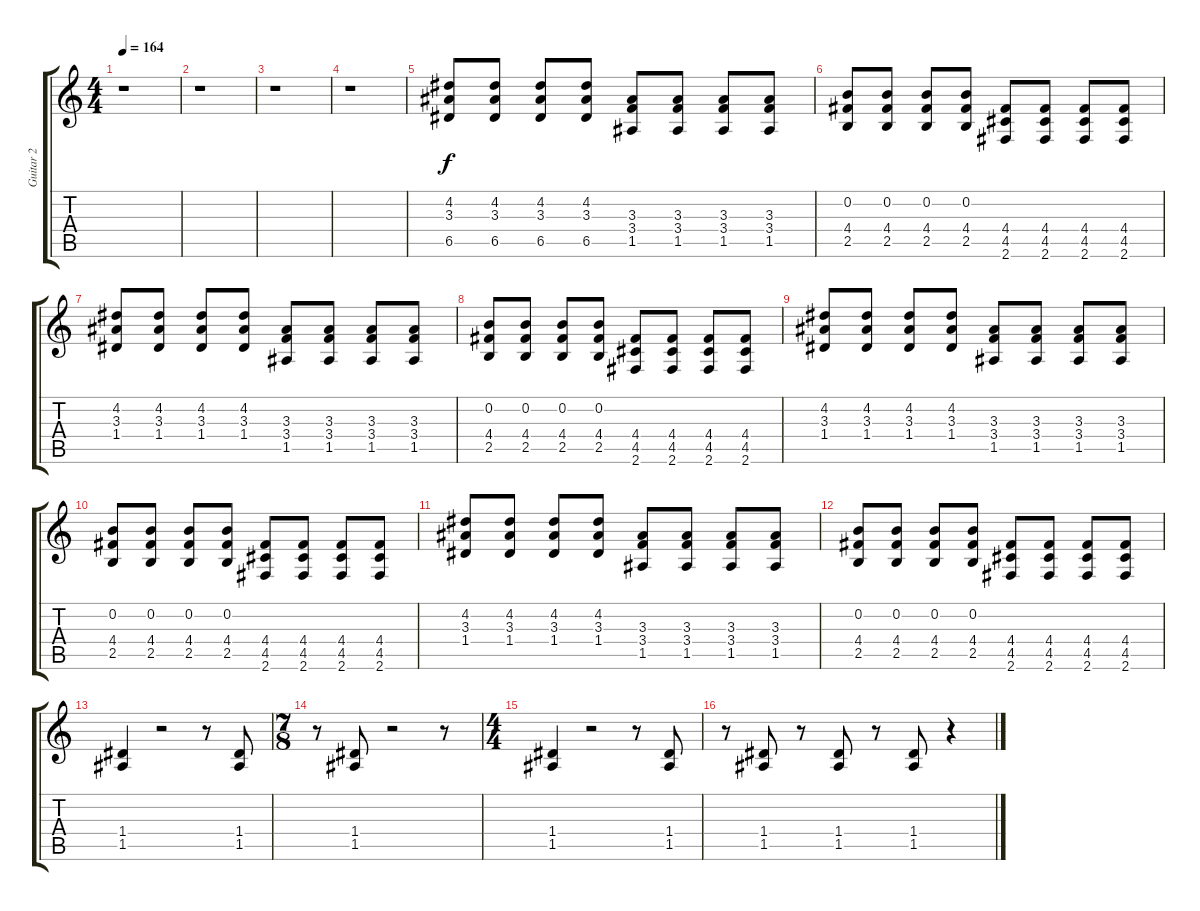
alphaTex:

\track ("Guitar 2" "Guitar 2") {instrument distortionguitar}
\staff {score tabs}
\tuning (E4 B3 G3 D3 A2 E2) {hide}
\ts (4 4)
\tempo 164
\clef g2
\ks c
r.1{dy f instrument distortionguitar} |
r.1 |
r.1 |
r.1 |
(4.2 3.3 6.5).8 (4.2 3.3 6.5).8 (4.2 3.3 6.5).8 (4.2 3.3 6.5).8 (3.3 3.4 1.5).8 (3.3 3.4 1.5).8 (3.3 3.4 1.5).8 (3.3 3.4 1.5).8 |
(0.2 4.4 2.5).8 (0.2 4.4 2.5).8 (0.2 4.4 2.5).8 (0.2 4.4 2.5).8 (4.4 4.5 2.6).8 (4.4 4.5 2.6).8 (4.4 4.5 2.6).8 (4.4 4.5 2.6).8 |
(4.2 3.3 1.4).8 (4.2 3.3 1.4).8 (4.2 3.3 1.4).8 (4.2 3.3 1.4).8 (3.3 3.4 1.5).8 (3.3 3.4 1.5).8 (3.3 3.4 1.5).8 (3.3 3.4 1.5).8 |
(0.2 4.4 2.5).8 (0.2 4.4 2.5).8 (0.2 4.4 2.5).8 (0.2 4.4 2.5).8 (4.4 4.5 2.6).8 (4.4 4.5 2.6).8 (4.4 4.5 2.6).8 (4.4 4.5 2.6).8 |
(4.2 3.3 1.4).8 (4.2 3.3 1.4).8 (4.2 3.3 1.4).8 (4.2 3.3 1.4).8 (3.3 3.4 1.5).8 (3.3 3.4 1.5).8 (3.3 3.4 1.5).8 (3.3 3.4 1.5).8 |
(0.2 4.4 2.5).8 (0.2 4.4 2.5).8 (0.2 4.4 2.5).8 (0.2 4.4 2.5).8 (4.4 4.5 2.6).8 (4.4 4.5 2.6).8 (4.4 4.5 2.6).8 (4.4 4.5 2.6).8 |
(4.2 3.3 1.4).8 (4.2 3.3 1.4).8 (4.2 3.3 1.4).8 (4.2 3.3 1.4).8 (3.3 3.4 1.5).8 (3.3 3.4 1.5).8 (3.3 3.4 1.5).8 (3.3 3.4 1.5).8 |
(0.2 4.4 2.5).8 (0.2 4.4 2.5).8 (0.2 4.4 2.5).8 (0.2 4.4 2.5).8 (4.4 4.5 2.6).8 (4.4 4.5 2.6).8 (4.4 4.5 2.6).8 (4.4 4.5 2.6).8 |
(1.4 1.5).4 r.2 r.8 (1.4 1.5).8 |
\ts (7 8)
r.8 (1.4 1.5).8 r.2 r.8 |
\ts (4 4)
(1.4 1.5).4 r.2 r.8 (1.4 1.5).8 |
r.8 (1.4 1.5).8 r.8 (1.4 1.5).8 r.8 (1.4 1.5).8 r.4
